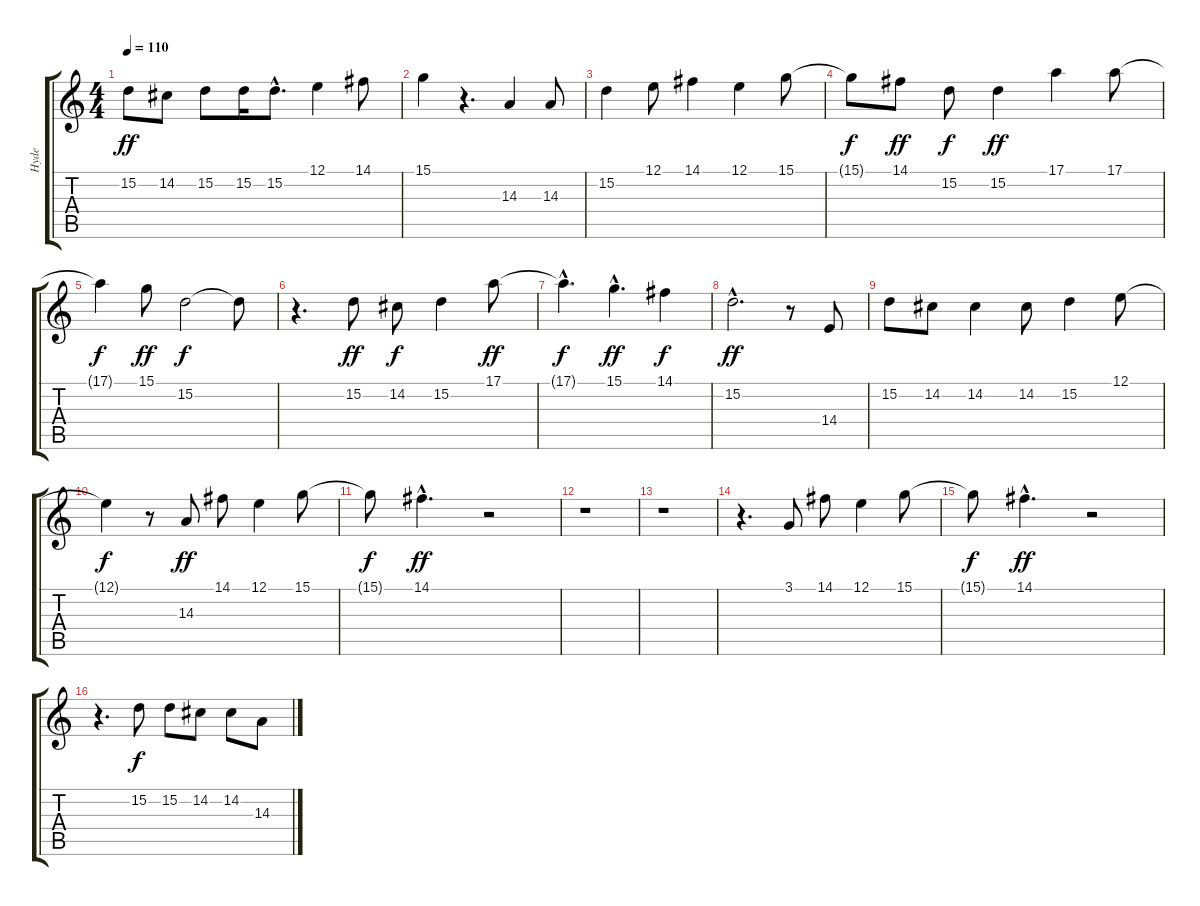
\track ("Hyde" "Hyde") {instrument altosax}
\staff {score tabs}
\tuning (E4 B3 G3 D3 A2 E2) {hide}
\ts (4 4)
\tempo 110
\clef g2
\ks c
15.2.8{dy ff} 14.2.8 15.2.8 15.2.16 15.2{hac}.8{d} 12.1.4 14.1.8 |
15.1.4 r.4{d} 14.3.4 14.3.8 |
15.2.4 12.1.8 14.1.4 12.1.4 15.1.8 |
15.1{t}.8{dy f} 14.1.8{dy ff} 15.2.8{dy f} 15.2.4{dy ff} 17.1.4 17.1.8 |
17.1{t}.4{dy f} 15.1.8{dy ff} 15.2.2{dy f} 15.2{t}.8 |
r.4{d} 15.2.8{dy ff} 14.2.8{dy f} 15.2.4 17.1.8{dy ff} |
17.1{hac t}.4{d dy f} 15.1{hac}.4{d dy ff} 14.1.4{dy f} |
15.2{hac}.2{d dy ff} r.8 14.4.8 |
15.2.8 14.2.8 14.2.4 14.2.8 15.2.4 12.1.8 |
12.1{t}.4{dy f} r.8 14.3.8{dy ff} 14.1.8 12.1.4 15.1.8{volume 16 balance 8} |
15.1{t}.8{dy f} 14.1{hac}.4{d dy ff volume 16 balance 8} r.2 |
r.1 |
r.1 |
r.4{d} 3.1.8 14.1.8 12.1.4 15.1.8 |
15.1{t}.8{dy f} 14.1{hac}.4{d dy ff} r.2 |
r.4{d} 15.2.8{dy f} 15.2.8 14.2.8 14.2.8 14.3.8
